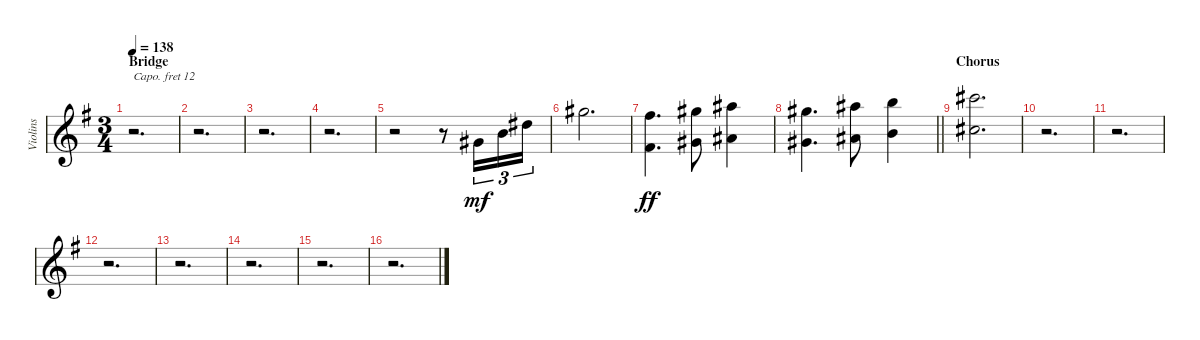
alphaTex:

\track ("Violins" "Violins") {instrument stringensemble1}
\staff {score}
\capo 12
\tuning (E4 A3 D3 G2) {hide}
\ts (3 4)
\section ("" "Bridge")
\tempo 138
\clef g2
\ks eminor
r.2{d dy f} |
r.2{d} |
r.2{d} |
r.2{d} |
r.2 r.8 6.3.16{tu (3 2) dy mf} 9.3.16{tu (3 2)} 6.2.16{tu (3 2)} |
4.1.2{d} |
(2.1 4.3).4{d dy ff} (4.1 6.3).8 (6.1 8.3).4 |
\barLineRight lightlight
(4.1 6.3).4{d} (6.1 8.3).8 (7.1 2.2).4 |
\section ("" "Chorus")
(9.1 4.2).2{d} |
r.2{d} |
r.2{d} |
r.2{d} |
r.2{d} |
r.2{d} |
r.2{d} |
r.2{d}
